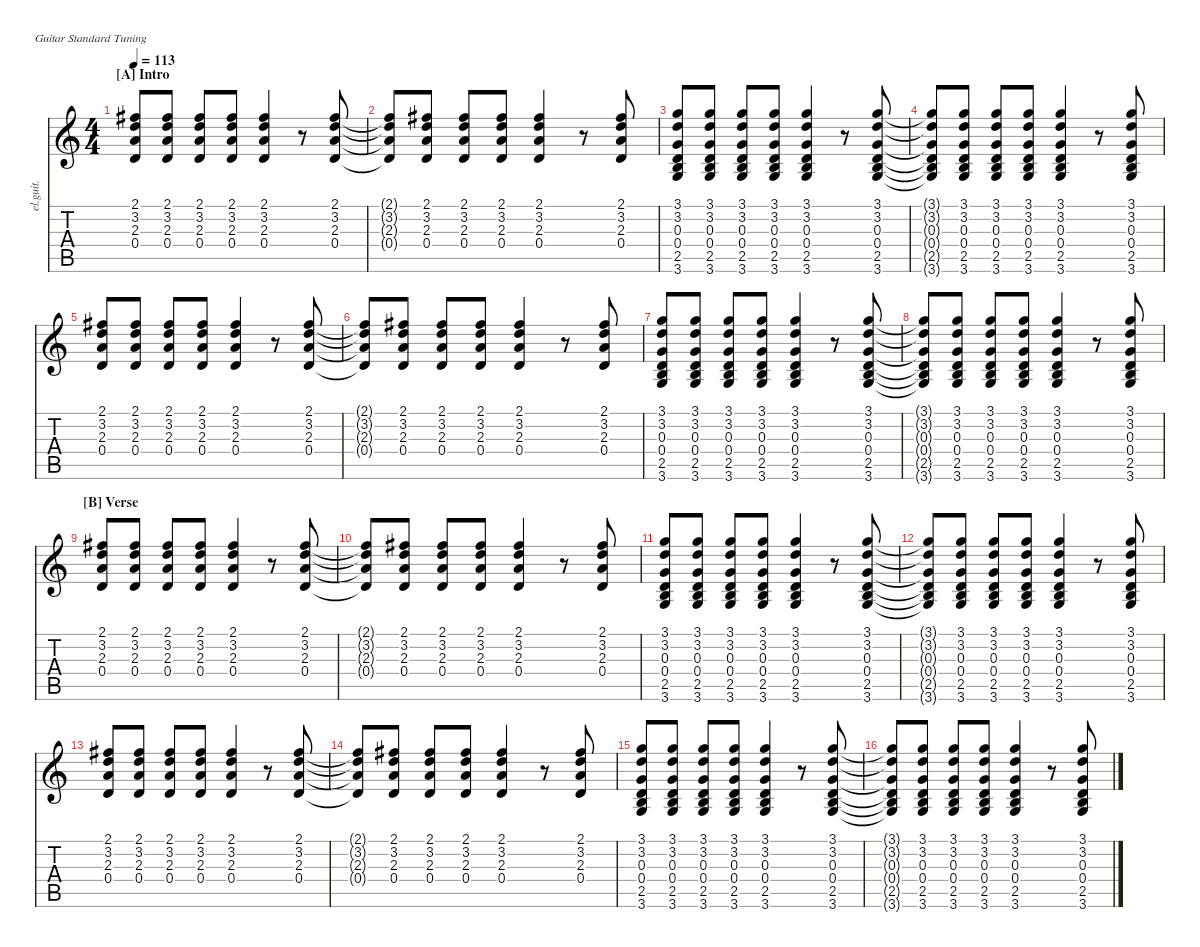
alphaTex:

\defaultSystemsLayout 4
\hideDynamics
\bracketExtendMode nobrackets
\otherSystemsTrackNameOrientation horizontal
\track ("Clean Guitar" "el.guit.") {instrument electricguitarclean}
\staff {score tabs}
\tuning (E4 B3 G3 D3 A2 E2)
\ts (4 4)
\section ("A" "Intro")
\tempo 113
\clef g2
\ks c
(0.4 2.3 3.2 2.1).8{dy mf instrument electricguitarclean} (0.4 2.3 3.2 2.1).8 (0.4 2.3 3.2 2.1).8 (0.4 2.3 3.2 2.1).8 (0.4 2.3 3.2 2.1).4 r.8 (0.4 2.3 3.2 2.1).8 |
(0.4{t} 2.3{t} 3.2{t} 2.1{t}).8 (0.4 2.3 3.2 2.1).8 (0.4 2.3 3.2 2.1).8 (0.4 2.3 3.2 2.1).8 (0.4 2.3 3.2 2.1).4 r.8 (0.4 2.3 3.2 2.1).8 |
(0.4 0.3 3.2 3.1 3.6 2.5).8 (0.4 0.3 3.2 3.1 3.6 2.5).8 (0.4 0.3 3.2 3.1 3.6 2.5).8 (0.4 0.3 3.2 3.1 3.6 2.5).8 (0.4 0.3 3.2 3.1 3.6 2.5).4 r.8 (0.4 0.3 3.2 3.1 3.6 2.5).8 |
(0.4{t} 0.3{t} 3.2{t} 3.1{t} 3.6{t} 2.5{t}).8 (0.4 0.3 3.2 3.1 3.6 2.5).8 (0.4 0.3 3.2 3.1 3.6 2.5).8 (0.4 0.3 3.2 3.1 3.6 2.5).8 (0.4 0.3 3.2 3.1 3.6 2.5).4 r.8 (0.4 0.3 3.2 3.1 3.6 2.5).8 |
(0.4 2.3 3.2 2.1).8 (0.4 2.3 3.2 2.1).8 (0.4 2.3 3.2 2.1).8 (0.4 2.3 3.2 2.1).8 (0.4 2.3 3.2 2.1).4 r.8 (0.4 2.3 3.2 2.1).8 |
(0.4{t} 2.3{t} 3.2{t} 2.1{t}).8 (0.4 2.3 3.2 2.1).8 (0.4 2.3 3.2 2.1).8 (0.4 2.3 3.2 2.1).8 (0.4 2.3 3.2 2.1).4 r.8 (0.4 2.3 3.2 2.1).8 |
(0.4 0.3 3.2 3.1 3.6 2.5).8 (0.4 0.3 3.2 3.1 3.6 2.5).8 (0.4 0.3 3.2 3.1 3.6 2.5).8 (0.4 0.3 3.2 3.1 3.6 2.5).8 (0.4 0.3 3.2 3.1 3.6 2.5).4 r.8 (0.4 0.3 3.2 3.1 3.6 2.5).8 |
(0.4{t} 0.3{t} 3.2{t} 3.1{t} 3.6{t} 2.5{t}).8 (0.4 0.3 3.2 3.1 3.6 2.5).8 (0.4 0.3 3.2 3.1 3.6 2.5).8 (0.4 0.3 3.2 3.1 3.6 2.5).8 (0.4 0.3 3.2 3.1 3.6 2.5).4 r.8 (0.4 0.3 3.2 3.1 3.6 2.5).8 |
\section ("B" "Verse")
(0.4 2.3 3.2 2.1).8 (0.4 2.3 3.2 2.1).8 (0.4 2.3 3.2 2.1).8 (0.4 2.3 3.2 2.1).8 (0.4 2.3 3.2 2.1).4 r.8 (0.4 2.3 3.2 2.1).8 |
(0.4{t} 2.3{t} 3.2{t} 2.1{t}).8 (0.4 2.3 3.2 2.1).8 (0.4 2.3 3.2 2.1).8 (0.4 2.3 3.2 2.1).8 (0.4 2.3 3.2 2.1).4 r.8 (0.4 2.3 3.2 2.1).8 |
(0.4 0.3 3.2 3.1 3.6 2.5).8 (0.4 0.3 3.2 3.1 3.6 2.5).8 (0.4 0.3 3.2 3.1 3.6 2.5).8 (0.4 0.3 3.2 3.1 3.6 2.5).8 (0.4 0.3 3.2 3.1 3.6 2.5).4 r.8 (0.4 0.3 3.2 3.1 3.6 2.5).8 |
(0.4{t} 0.3{t} 3.2{t} 3.1{t} 3.6{t} 2.5{t}).8 (0.4 0.3 3.2 3.1 3.6 2.5).8 (0.4 0.3 3.2 3.1 3.6 2.5).8 (0.4 0.3 3.2 3.1 3.6 2.5).8 (0.4 0.3 3.2 3.1 3.6 2.5).4 r.8 (0.4 0.3 3.2 3.1 3.6 2.5).8 |
(0.4 2.3 3.2 2.1).8 (0.4 2.3 3.2 2.1).8 (0.4 2.3 3.2 2.1).8 (0.4 2.3 3.2 2.1).8 (0.4 2.3 3.2 2.1).4 r.8 (0.4 2.3 3.2 2.1).8 |
(0.4{t} 2.3{t} 3.2{t} 2.1{t}).8 (0.4 2.3 3.2 2.1).8 (0.4 2.3 3.2 2.1).8 (0.4 2.3 3.2 2.1).8 (0.4 2.3 3.2 2.1).4 r.8 (0.4 2.3 3.2 2.1).8 |
(0.4 0.3 3.2 3.1 3.6 2.5).8 (0.4 0.3 3.2 3.1 3.6 2.5).8 (0.4 0.3 3.2 3.1 3.6 2.5).8 (0.4 0.3 3.2 3.1 3.6 2.5).8 (0.4 0.3 3.2 3.1 3.6 2.5).4 r.8 (0.4 0.3 3.2 3.1 3.6 2.5).8 |
(0.4{t} 0.3{t} 3.2{t} 3.1{t} 3.6{t} 2.5{t}).8 (0.4 0.3 3.2 3.1 3.6 2.5).8 (0.4 0.3 3.2 3.1 3.6 2.5).8 (0.4 0.3 3.2 3.1 3.6 2.5).8 (0.4 0.3 3.2 3.1 3.6 2.5).4 r.8 (0.4 0.3 3.2 3.1 3.6 2.5).8
